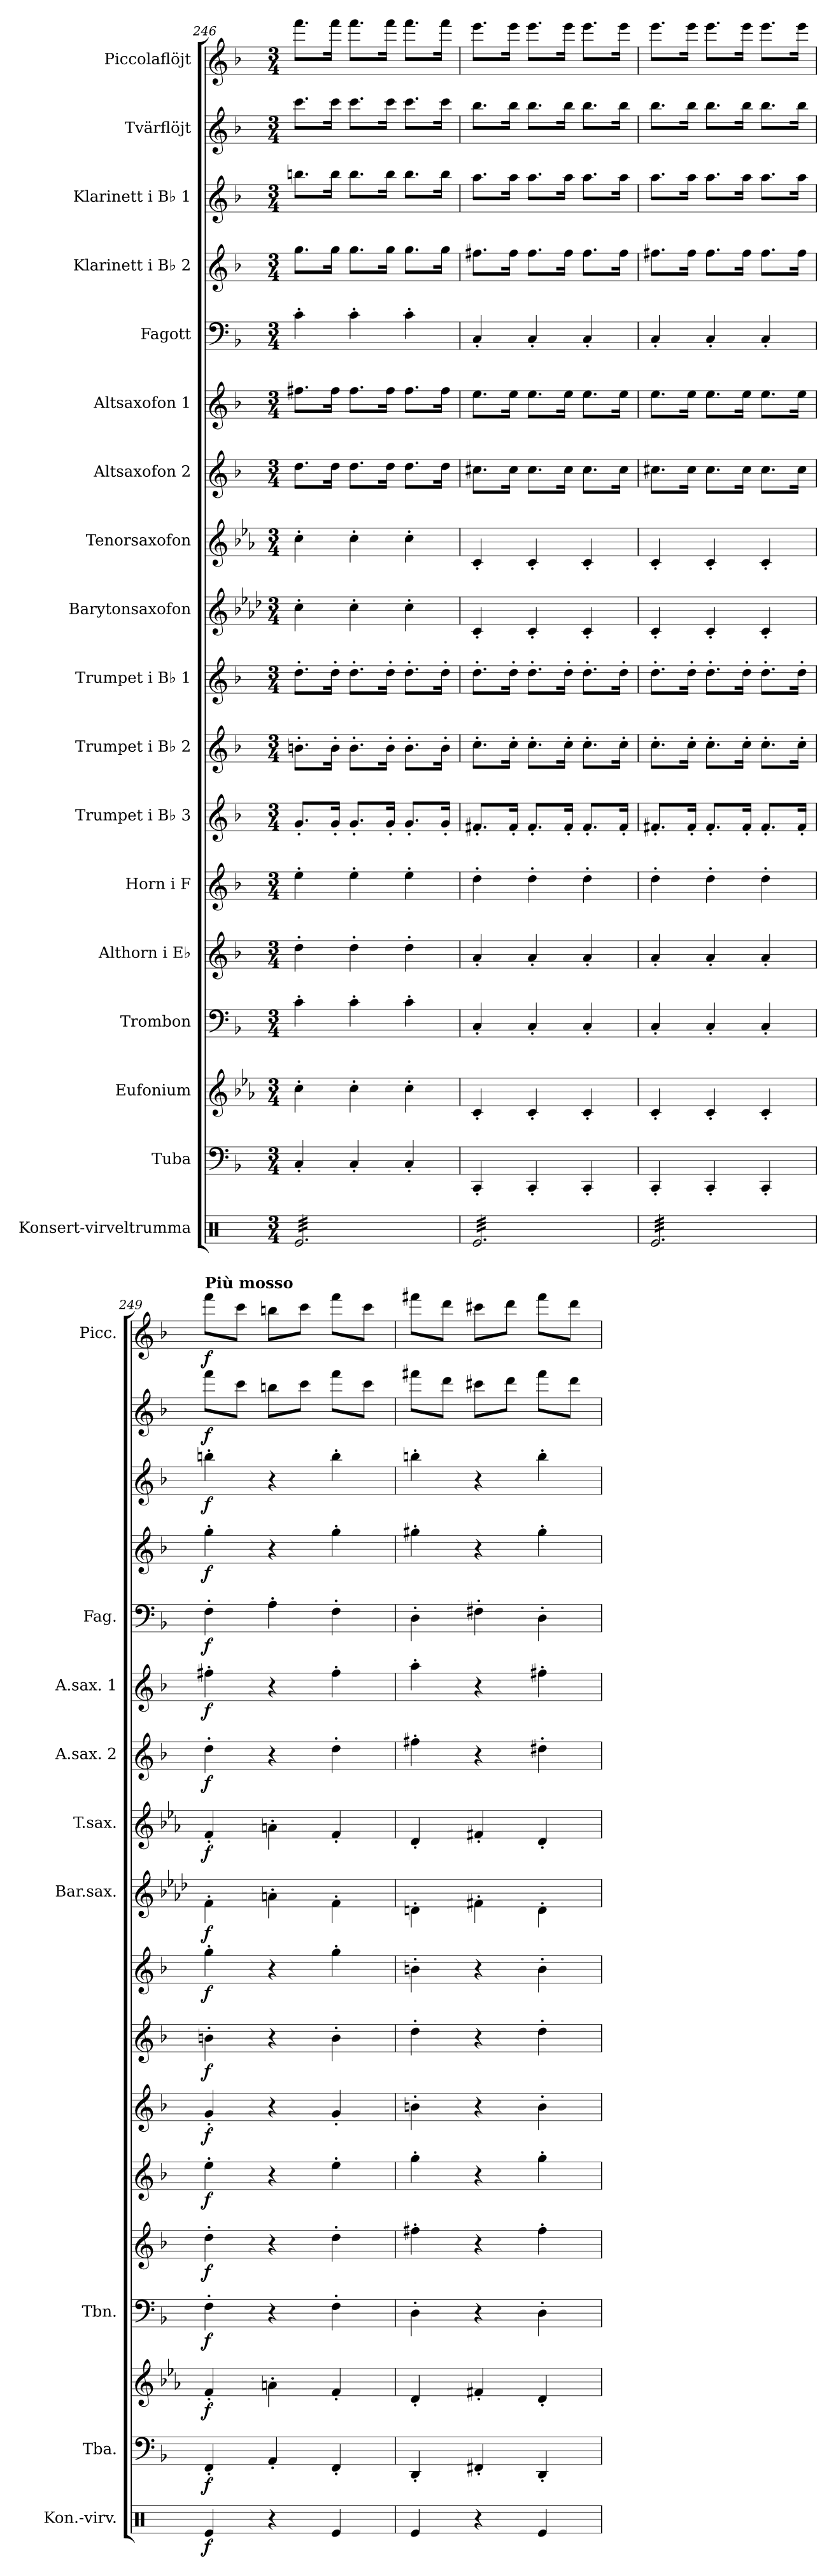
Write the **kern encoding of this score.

**kern	**dynam	**kern	**dynam	**kern	**dynam	**kern	**dynam	**kern	**dynam	**kern	**dynam	**kern	**dynam	**kern	**dynam	**kern	**dynam	**kern	**dynam	**kern	**dynam	**kern	**dynam	**kern	**dynam	**kern	**dynam	**kern	**dynam	**kern	**dynam	**kern	**dynam	**kern	**dynam
*part18	*part18	*part17	*part17	*part16	*part16	*part15	*part15	*part14	*part14	*part13	*part13	*part12	*part12	*part11	*part11	*part10	*part10	*part9	*part9	*part8	*part8	*part7	*part7	*part6	*part6	*part5	*part5	*part4	*part4	*part3	*part3	*part2	*part2	*part1	*part1
*staff18	*staff18	*staff17	*staff17	*staff16	*staff16	*staff15	*staff15	*staff14	*staff14	*staff13	*staff13	*staff12	*staff12	*staff11	*staff11	*staff10	*staff10	*staff9	*staff9	*staff8	*staff8	*staff7	*staff7	*staff6	*staff6	*staff5	*staff5	*staff4	*staff4	*staff3	*staff3	*staff2	*staff2	*staff1	*staff1
*I"Konsert-virveltrumma	*	*I"Tuba	*	*I"Eufonium	*	*I"Trombon	*	*I"Althorn i E♭	*	*I"Horn i F	*	*I"Trumpet i B♭ 3	*	*I"Trumpet i B♭ 2	*	*I"Trumpet i B♭ 1	*	*I"Barytonsaxofon	*	*I"Tenorsaxofon	*	*I"Altsaxofon 2	*	*I"Altsaxofon 1	*	*I"Fagott	*	*I"Klarinett i B♭ 2	*	*I"Klarinett i B♭ 1	*	*I"Tvärflöjt	*	*I"Piccolaflöjt	*
*I'Kon.-virv.	*	*I'Tba.	*	*	*	*I'Tbn.	*	*	*	*	*	*	*	*	*	*	*	*I'Bar.sax.	*	*I'T.sax.	*	*I'A.sax. 2	*	*I'A.sax. 1	*	*I'Fag.	*	*	*	*	*	*	*	*I'Picc.	*
*clefX	*	*clefF4	*	*clefG2	*	*clefF4	*	*clefG2	*	*clefG2	*	*clefG2	*	*clefG2	*	*clefG2	*	*clefG2	*	*clefG2	*	*clefG2	*	*clefG2	*	*clefF4	*	*clefG2	*	*clefG2	*	*clefG2	*	*clefG2	*
*	*	*	*	*ITrd8c14	*	*	*	*ITrd5c9	*	*ITrd4c7	*	*ITrd1c2	*	*ITrd1c2	*	*ITrd1c2	*	*ITrd12c21	*	*ITrd8c14	*	*ITrd5c9	*	*ITrd5c9	*	*	*	*ITrd1c2	*	*ITrd1c2	*	*	*	*ITrd-7c-12	*
*k[]	*	*k[b-]	*	*k[b-e-a-]	*	*k[b-]	*	*k[b-e-a-d-]	*	*k[b-e-]	*	*k[b-e-a-]	*	*k[b-e-a-]	*	*k[b-e-a-]	*	*k[b-e-a-d-]	*	*k[b-e-a-]	*	*k[b-e-a-d-]	*	*k[b-e-a-d-]	*	*k[b-]	*	*k[b-e-a-]	*	*k[b-e-a-]	*	*k[b-]	*	*k[b-]	*
*M3/4	*	*M3/4	*	*M3/4	*	*M3/4	*	*M3/4	*	*M3/4	*	*M3/4	*	*M3/4	*	*M3/4	*	*M3/4	*	*M3/4	*	*M3/4	*	*M3/4	*	*M3/4	*	*M3/4	*	*M3/4	*	*M3/4	*	*M3/4	*
=246	=246	=246	=246	=246	=246	=246	=246	=246	=246	=246	=246	=246	=246	=246	=246	=246	=246	=246	=246	=246	=246	=246	=246	=246	=246	=246	=246	=246	=246	=246	=246	=246	=246	=246	=246
*tremolo	*	*	*	*	*	*	*	*	*	*	*	*	*	*	*	*	*	*	*	*	*	*	*	*	*	*	*	*	*	*	*	*	*	*	*
32Re/LLL	.	4C'/	.	4c'\	.	4c'\	.	4f'\	.	4a'\	.	8.f'/L	.	8.an'\L	.	8.cc'\L	.	4c'\	.	4c'\	.	8.f\L	.	8.an\L	.	4c'\	.	8.ff\L	.	8.aan\L	.	8.ccc\L	.	8.ffff\L	.
32Re/	.	.	.	.	.	.	.	.	.	.	.	.	.	.	.	.	.	.	.	.	.	.	.	.	.	.	.	.	.	.	.	.	.	.	.
32Re/	.	.	.	.	.	.	.	.	.	.	.	.	.	.	.	.	.	.	.	.	.	.	.	.	.	.	.	.	.	.	.	.	.	.	.
32Re/	.	.	.	.	.	.	.	.	.	.	.	.	.	.	.	.	.	.	.	.	.	.	.	.	.	.	.	.	.	.	.	.	.	.	.
32Re/	.	.	.	.	.	.	.	.	.	.	.	.	.	.	.	.	.	.	.	.	.	.	.	.	.	.	.	.	.	.	.	.	.	.	.
32Re/	.	.	.	.	.	.	.	.	.	.	.	.	.	.	.	.	.	.	.	.	.	.	.	.	.	.	.	.	.	.	.	.	.	.	.
32Re/	.	.	.	.	.	.	.	.	.	.	.	16f'/Jk	.	16a'\Jk	.	16cc'\Jk	.	.	.	.	.	16f\Jk	.	16a\Jk	.	.	.	16ff\Jk	.	16aa\Jk	.	16ccc\Jk	.	16ffff\Jk	.
32Re/	.	.	.	.	.	.	.	.	.	.	.	.	.	.	.	.	.	.	.	.	.	.	.	.	.	.	.	.	.	.	.	.	.	.	.
32Re/	.	4C'/	.	4c'\	.	4c'\	.	4f'\	.	4a'\	.	8.f'/L	.	8.a'\L	.	8.cc'\L	.	4c'\	.	4c'\	.	8.f\L	.	8.a\L	.	4c'\	.	8.ff\L	.	8.aa\L	.	8.ccc\L	.	8.ffff\L	.
32Re/	.	.	.	.	.	.	.	.	.	.	.	.	.	.	.	.	.	.	.	.	.	.	.	.	.	.	.	.	.	.	.	.	.	.	.
32Re/	.	.	.	.	.	.	.	.	.	.	.	.	.	.	.	.	.	.	.	.	.	.	.	.	.	.	.	.	.	.	.	.	.	.	.
32Re/	.	.	.	.	.	.	.	.	.	.	.	.	.	.	.	.	.	.	.	.	.	.	.	.	.	.	.	.	.	.	.	.	.	.	.
32Re/	.	.	.	.	.	.	.	.	.	.	.	.	.	.	.	.	.	.	.	.	.	.	.	.	.	.	.	.	.	.	.	.	.	.	.
32Re/	.	.	.	.	.	.	.	.	.	.	.	.	.	.	.	.	.	.	.	.	.	.	.	.	.	.	.	.	.	.	.	.	.	.	.
32Re/	.	.	.	.	.	.	.	.	.	.	.	16f'/Jk	.	16a'\Jk	.	16cc'\Jk	.	.	.	.	.	16f\Jk	.	16a\Jk	.	.	.	16ff\Jk	.	16aa\Jk	.	16ccc\Jk	.	16ffff\Jk	.
32Re/	.	.	.	.	.	.	.	.	.	.	.	.	.	.	.	.	.	.	.	.	.	.	.	.	.	.	.	.	.	.	.	.	.	.	.
32Re/	.	4C'/	.	4c'\	.	4c'\	.	4f'\	.	4a'\	.	8.f'/L	.	8.a'\L	.	8.cc'\L	.	4c'\	.	4c'\	.	8.f\L	.	8.a\L	.	4c'\	.	8.ff\L	.	8.aa\L	.	8.ccc\L	.	8.ffff\L	.
32Re/	.	.	.	.	.	.	.	.	.	.	.	.	.	.	.	.	.	.	.	.	.	.	.	.	.	.	.	.	.	.	.	.	.	.	.
32Re/	.	.	.	.	.	.	.	.	.	.	.	.	.	.	.	.	.	.	.	.	.	.	.	.	.	.	.	.	.	.	.	.	.	.	.
32Re/	.	.	.	.	.	.	.	.	.	.	.	.	.	.	.	.	.	.	.	.	.	.	.	.	.	.	.	.	.	.	.	.	.	.	.
32Re/	.	.	.	.	.	.	.	.	.	.	.	.	.	.	.	.	.	.	.	.	.	.	.	.	.	.	.	.	.	.	.	.	.	.	.
32Re/	.	.	.	.	.	.	.	.	.	.	.	.	.	.	.	.	.	.	.	.	.	.	.	.	.	.	.	.	.	.	.	.	.	.	.
32Re/	.	.	.	.	.	.	.	.	.	.	.	16f'/Jk	.	16a'\Jk	.	16cc'\Jk	.	.	.	.	.	16f\Jk	.	16a\Jk	.	.	.	16ff\Jk	.	16aa\Jk	.	16ccc\Jk	.	16ffff\Jk	.
32Re/JJJ	.	.	.	.	.	.	.	.	.	.	.	.	.	.	.	.	.	.	.	.	.	.	.	.	.	.	.	.	.	.	.	.	.	.	.
=247	=247	=247	=247	=247	=247	=247	=247	=247	=247	=247	=247	=247	=247	=247	=247	=247	=247	=247	=247	=247	=247	=247	=247	=247	=247	=247	=247	=247	=247	=247	=247	=247	=247	=247	=247
32Re/LLL	.	4CC'/	.	4C'/	.	4C'/	.	4c'/	.	4g'\	.	8.en'/L	.	8.b-'\L	.	8.cc'\L	.	4C'/	.	4C'/	.	8.en\L	.	8.g\L	.	4C'/	.	8.een\L	.	8.gg\L	.	8.bb-\L	.	8.eeee\L	.
32Re/	.	.	.	.	.	.	.	.	.	.	.	.	.	.	.	.	.	.	.	.	.	.	.	.	.	.	.	.	.	.	.	.	.	.	.
32Re/	.	.	.	.	.	.	.	.	.	.	.	.	.	.	.	.	.	.	.	.	.	.	.	.	.	.	.	.	.	.	.	.	.	.	.
32Re/	.	.	.	.	.	.	.	.	.	.	.	.	.	.	.	.	.	.	.	.	.	.	.	.	.	.	.	.	.	.	.	.	.	.	.
32Re/	.	.	.	.	.	.	.	.	.	.	.	.	.	.	.	.	.	.	.	.	.	.	.	.	.	.	.	.	.	.	.	.	.	.	.
32Re/	.	.	.	.	.	.	.	.	.	.	.	.	.	.	.	.	.	.	.	.	.	.	.	.	.	.	.	.	.	.	.	.	.	.	.
32Re/	.	.	.	.	.	.	.	.	.	.	.	16e'/Jk	.	16b-'\Jk	.	16cc'\Jk	.	.	.	.	.	16e\Jk	.	16g\Jk	.	.	.	16ee\Jk	.	16gg\Jk	.	16bb-\Jk	.	16eeee\Jk	.
32Re/	.	.	.	.	.	.	.	.	.	.	.	.	.	.	.	.	.	.	.	.	.	.	.	.	.	.	.	.	.	.	.	.	.	.	.
32Re/	.	4CC'/	.	4C'/	.	4C'/	.	4c'/	.	4g'\	.	8.e'/L	.	8.b-'\L	.	8.cc'\L	.	4C'/	.	4C'/	.	8.e\L	.	8.g\L	.	4C'/	.	8.ee\L	.	8.gg\L	.	8.bb-\L	.	8.eeee\L	.
32Re/	.	.	.	.	.	.	.	.	.	.	.	.	.	.	.	.	.	.	.	.	.	.	.	.	.	.	.	.	.	.	.	.	.	.	.
32Re/	.	.	.	.	.	.	.	.	.	.	.	.	.	.	.	.	.	.	.	.	.	.	.	.	.	.	.	.	.	.	.	.	.	.	.
32Re/	.	.	.	.	.	.	.	.	.	.	.	.	.	.	.	.	.	.	.	.	.	.	.	.	.	.	.	.	.	.	.	.	.	.	.
32Re/	.	.	.	.	.	.	.	.	.	.	.	.	.	.	.	.	.	.	.	.	.	.	.	.	.	.	.	.	.	.	.	.	.	.	.
32Re/	.	.	.	.	.	.	.	.	.	.	.	.	.	.	.	.	.	.	.	.	.	.	.	.	.	.	.	.	.	.	.	.	.	.	.
32Re/	.	.	.	.	.	.	.	.	.	.	.	16e'/Jk	.	16b-'\Jk	.	16cc'\Jk	.	.	.	.	.	16e\Jk	.	16g\Jk	.	.	.	16ee\Jk	.	16gg\Jk	.	16bb-\Jk	.	16eeee\Jk	.
32Re/	.	.	.	.	.	.	.	.	.	.	.	.	.	.	.	.	.	.	.	.	.	.	.	.	.	.	.	.	.	.	.	.	.	.	.
32Re/	.	4CC'/	.	4C'/	.	4C'/	.	4c'/	.	4g'\	.	8.e'/L	.	8.b-'\L	.	8.cc'\L	.	4C'/	.	4C'/	.	8.e\L	.	8.g\L	.	4C'/	.	8.ee\L	.	8.gg\L	.	8.bb-\L	.	8.eeee\L	.
32Re/	.	.	.	.	.	.	.	.	.	.	.	.	.	.	.	.	.	.	.	.	.	.	.	.	.	.	.	.	.	.	.	.	.	.	.
32Re/	.	.	.	.	.	.	.	.	.	.	.	.	.	.	.	.	.	.	.	.	.	.	.	.	.	.	.	.	.	.	.	.	.	.	.
32Re/	.	.	.	.	.	.	.	.	.	.	.	.	.	.	.	.	.	.	.	.	.	.	.	.	.	.	.	.	.	.	.	.	.	.	.
32Re/	.	.	.	.	.	.	.	.	.	.	.	.	.	.	.	.	.	.	.	.	.	.	.	.	.	.	.	.	.	.	.	.	.	.	.
32Re/	.	.	.	.	.	.	.	.	.	.	.	.	.	.	.	.	.	.	.	.	.	.	.	.	.	.	.	.	.	.	.	.	.	.	.
32Re/	.	.	.	.	.	.	.	.	.	.	.	16e'/Jk	.	16b-'\Jk	.	16cc'\Jk	.	.	.	.	.	16e\Jk	.	16g\Jk	.	.	.	16ee\Jk	.	16gg\Jk	.	16bb-\Jk	.	16eeee\Jk	.
32Re/JJJ	.	.	.	.	.	.	.	.	.	.	.	.	.	.	.	.	.	.	.	.	.	.	.	.	.	.	.	.	.	.	.	.	.	.	.
=248	=248	=248	=248	=248	=248	=248	=248	=248	=248	=248	=248	=248	=248	=248	=248	=248	=248	=248	=248	=248	=248	=248	=248	=248	=248	=248	=248	=248	=248	=248	=248	=248	=248	=248	=248
32Re/LLL	.	4CC'/	.	4C'/	.	4C'/	.	4c'/	.	4g'\	.	8.en'/L	.	8.b-'\L	.	8.cc'\L	.	4C'/	.	4C'/	.	8.en\L	.	8.g\L	.	4C'/	.	8.een\L	.	8.gg\L	.	8.bb-\L	.	8.eeee\L	.
32Re/	.	.	.	.	.	.	.	.	.	.	.	.	.	.	.	.	.	.	.	.	.	.	.	.	.	.	.	.	.	.	.	.	.	.	.
32Re/	.	.	.	.	.	.	.	.	.	.	.	.	.	.	.	.	.	.	.	.	.	.	.	.	.	.	.	.	.	.	.	.	.	.	.
32Re/	.	.	.	.	.	.	.	.	.	.	.	.	.	.	.	.	.	.	.	.	.	.	.	.	.	.	.	.	.	.	.	.	.	.	.
32Re/	.	.	.	.	.	.	.	.	.	.	.	.	.	.	.	.	.	.	.	.	.	.	.	.	.	.	.	.	.	.	.	.	.	.	.
32Re/	.	.	.	.	.	.	.	.	.	.	.	.	.	.	.	.	.	.	.	.	.	.	.	.	.	.	.	.	.	.	.	.	.	.	.
32Re/	.	.	.	.	.	.	.	.	.	.	.	16e'/Jk	.	16b-'\Jk	.	16cc'\Jk	.	.	.	.	.	16e\Jk	.	16g\Jk	.	.	.	16ee\Jk	.	16gg\Jk	.	16bb-\Jk	.	16eeee\Jk	.
32Re/	.	.	.	.	.	.	.	.	.	.	.	.	.	.	.	.	.	.	.	.	.	.	.	.	.	.	.	.	.	.	.	.	.	.	.
32Re/	.	4CC'/	.	4C'/	.	4C'/	.	4c'/	.	4g'\	.	8.e'/L	.	8.b-'\L	.	8.cc'\L	.	4C'/	.	4C'/	.	8.e\L	.	8.g\L	.	4C'/	.	8.ee\L	.	8.gg\L	.	8.bb-\L	.	8.eeee\L	.
32Re/	.	.	.	.	.	.	.	.	.	.	.	.	.	.	.	.	.	.	.	.	.	.	.	.	.	.	.	.	.	.	.	.	.	.	.
32Re/	.	.	.	.	.	.	.	.	.	.	.	.	.	.	.	.	.	.	.	.	.	.	.	.	.	.	.	.	.	.	.	.	.	.	.
32Re/	.	.	.	.	.	.	.	.	.	.	.	.	.	.	.	.	.	.	.	.	.	.	.	.	.	.	.	.	.	.	.	.	.	.	.
32Re/	.	.	.	.	.	.	.	.	.	.	.	.	.	.	.	.	.	.	.	.	.	.	.	.	.	.	.	.	.	.	.	.	.	.	.
32Re/	.	.	.	.	.	.	.	.	.	.	.	.	.	.	.	.	.	.	.	.	.	.	.	.	.	.	.	.	.	.	.	.	.	.	.
32Re/	.	.	.	.	.	.	.	.	.	.	.	16e'/Jk	.	16b-'\Jk	.	16cc'\Jk	.	.	.	.	.	16e\Jk	.	16g\Jk	.	.	.	16ee\Jk	.	16gg\Jk	.	16bb-\Jk	.	16eeee\Jk	.
32Re/	.	.	.	.	.	.	.	.	.	.	.	.	.	.	.	.	.	.	.	.	.	.	.	.	.	.	.	.	.	.	.	.	.	.	.
32Re/	.	4CC'/	.	4C'/	.	4C'/	.	4c'/	.	4g'\	.	8.e'/L	.	8.b-'\L	.	8.cc'\L	.	4C'/	.	4C'/	.	8.e\L	.	8.g\L	.	4C'/	.	8.ee\L	.	8.gg\L	.	8.bb-\L	.	8.eeee\L	.
32Re/	.	.	.	.	.	.	.	.	.	.	.	.	.	.	.	.	.	.	.	.	.	.	.	.	.	.	.	.	.	.	.	.	.	.	.
32Re/	.	.	.	.	.	.	.	.	.	.	.	.	.	.	.	.	.	.	.	.	.	.	.	.	.	.	.	.	.	.	.	.	.	.	.
32Re/	.	.	.	.	.	.	.	.	.	.	.	.	.	.	.	.	.	.	.	.	.	.	.	.	.	.	.	.	.	.	.	.	.	.	.
32Re/	.	.	.	.	.	.	.	.	.	.	.	.	.	.	.	.	.	.	.	.	.	.	.	.	.	.	.	.	.	.	.	.	.	.	.
32Re/	.	.	.	.	.	.	.	.	.	.	.	.	.	.	.	.	.	.	.	.	.	.	.	.	.	.	.	.	.	.	.	.	.	.	.
32Re/	.	.	.	.	.	.	.	.	.	.	.	16e'/Jk	.	16b-'\Jk	.	16cc'\Jk	.	.	.	.	.	16e\Jk	.	16g\Jk	.	.	.	16ee\Jk	.	16gg\Jk	.	16bb-\Jk	.	16eeee\Jk	.
32Re/JJJ	.	.	.	.	.	.	.	.	.	.	.	.	.	.	.	.	.	.	.	.	.	.	.	.	.	.	.	.	.	.	.	.	.	.	.
*Xtremolo	*	*	*	*	*	*	*	*	*	*	*	*	*	*	*	*	*	*	*	*	*	*	*	*	*	*	*	*	*	*	*	*	*	*	*
=249	=249	=249	=249	=249	=249	=249	=249	=249	=249	=249	=249	=249	=249	=249	=249	=249	=249	=249	=249	=249	=249	=249	=249	=249	=249	=249	=249	=249	=249	=249	=249	=249	=249	=249	=249
!!LO:REH:place=s1:a:B:fs=14:t=J
!	!	!	!	!	!	!	!	!	!	!	!	!	!	!	!	!	!	!	!	!	!	!	!	!	!	!	!	!	!	!	!	!	!	!LO:TX:a:B:t=Più mosso	!
!	!LO:DY:b	!	!LO:DY:b	!	!LO:DY:b	!	!LO:DY:b	!	!LO:DY:b	!	!LO:DY:b	!	!LO:DY:b	!	!LO:DY:b	!	!LO:DY:b	!	!LO:DY:b	!	!LO:DY:b	!	!LO:DY:b	!	!LO:DY:b	!	!LO:DY:b	!	!LO:DY:b	!	!LO:DY:b	!	!LO:DY:b	!	!LO:DY:b
4Re/	f	4FF'/	f	4F'/	f	4F'\	f	4f'\	f	4a'\	f	4f'/	f	4an'\	f	4ff'\	f	4F'\	f	4F'/	f	4f'\	f	4an'\	f	4F'\	f	4ff'\	f	4aan'\	f	8fff\L	f	8ffff\L	f
.	.	.	.	.	.	.	.	.	.	.	.	.	.	.	.	.	.	.	.	.	.	.	.	.	.	.	.	.	.	.	.	8ccc\J	.	8cccc\J	.
4r	.	4AA'/	.	4An'\	.	4r	.	4r	.	4r	.	4r	.	4r	.	4r	.	4An'\	.	4An'\	.	4r	.	4r	.	4A'\	.	4r	.	4r	.	8bbn\L	.	8bbbn\L	.
.	.	.	.	.	.	.	.	.	.	.	.	.	.	.	.	.	.	.	.	.	.	.	.	.	.	.	.	.	.	.	.	8ccc\J	.	8cccc\J	.
4Re/	.	4FF'/	.	4F'/	.	4F'\	.	4f'\	.	4a'\	.	4f'/	.	4a'\	.	4ff'\	.	4F'\	.	4F'/	.	4f'\	.	4a'\	.	4F'\	.	4ff'\	.	4aa'\	.	8fff\L	.	8ffff\L	.
.	.	.	.	.	.	.	.	.	.	.	.	.	.	.	.	.	.	.	.	.	.	.	.	.	.	.	.	.	.	.	.	8ccc\J	.	8cccc\J	.
=250	=250	=250	=250	=250	=250	=250	=250	=250	=250	=250	=250	=250	=250	=250	=250	=250	=250	=250	=250	=250	=250	=250	=250	=250	=250	=250	=250	=250	=250	=250	=250	=250	=250	=250	=250
4Re/	.	4DD'/	.	4D'/	.	4D'\	.	4an'\	.	4cc'\	.	4an'\	.	4cc'\	.	4an'\	.	4Dn'\	.	4D'/	.	4an'\	.	4cc'\	.	4D'\	.	4ff#X'\	.	4aan'\	.	8fff#X\L	.	8ffff#X\L	.
.	.	.	.	.	.	.	.	.	.	.	.	.	.	.	.	.	.	.	.	.	.	.	.	.	.	.	.	.	.	.	.	8ddd\J	.	8dddd\J	.
4r	.	4FF#X'/	.	4F#X'/	.	4r	.	4r	.	4r	.	4r	.	4r	.	4r	.	4F#X'\	.	4F#X'/	.	4r	.	4r	.	4F#X'\	.	4r	.	4r	.	8ccc#X\L	.	8cccc#X\L	.
.	.	.	.	.	.	.	.	.	.	.	.	.	.	.	.	.	.	.	.	.	.	.	.	.	.	.	.	.	.	.	.	8ddd\J	.	8dddd\J	.
4Re/	.	4DD'/	.	4D'/	.	4D'\	.	4a'\	.	4cc'\	.	4a'\	.	4cc'\	.	4a'\	.	4D'\	.	4D'/	.	4f#X'\	.	4an'\	.	4D'\	.	4ff#'\	.	4aa'\	.	8fff#\L	.	8ffff#\L	.
.	.	.	.	.	.	.	.	.	.	.	.	.	.	.	.	.	.	.	.	.	.	.	.	.	.	.	.	.	.	.	.	8ddd\J	.	8dddd\J	.
=	=	=	=	=	=	=	=	=	=	=	=	=	=	=	=	=	=	=	=	=	=	=	=	=	=	=	=	=	=	=	=	=	=	=	=
*-	*-	*-	*-	*-	*-	*-	*-	*-	*-	*-	*-	*-	*-	*-	*-	*-	*-	*-	*-	*-	*-	*-	*-	*-	*-	*-	*-	*-	*-	*-	*-	*-	*-	*-	*-
